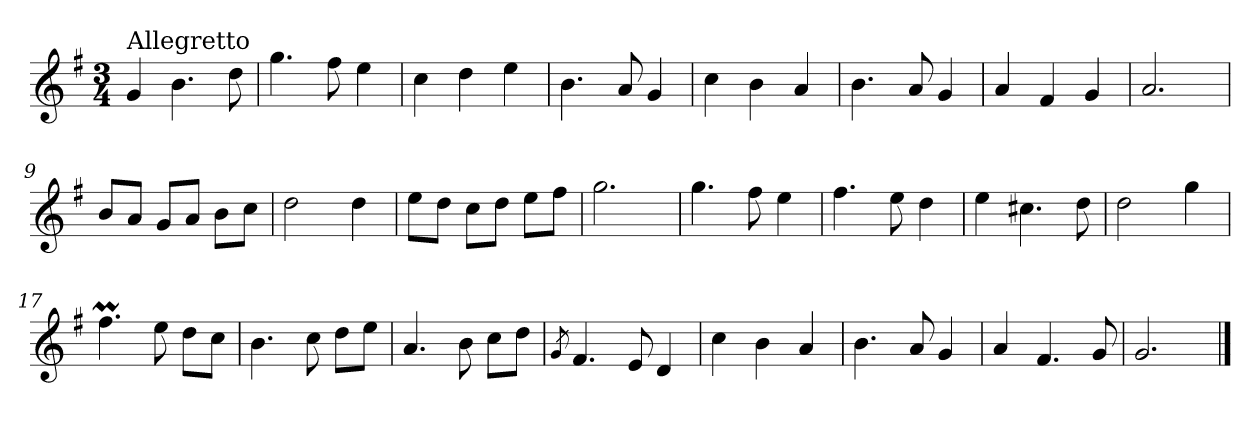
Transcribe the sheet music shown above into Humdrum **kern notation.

**kern
*part1
*staff1
*clefG2
*k[f#]
*e:
*M3/4
=1
!LO:TX:a:t=Allegretto
4g/
4.b\
8dd\
=2
4.gg\
8ff#\
4ee\
=3
4cc\
4dd\
4ee\
=4
4.b\
8a/
4g/
=5
4cc\
4b\
4a/
=6
4.b\
8a/
4g/
!!LO:LB:g=z
=7
4a/
4f#/
4g/
=8
2.a/
=9
8b/L
8a/J
8g/L
8a/J
8b\L
8cc\J
=10
2dd\
4dd\
=11
8ee\L
8dd\J
8cc\L
8dd\J
8ee\L
8ff#\J
=12
2.gg\
=13
4.gg\
8ff#\
4ee\
!!LO:LB:g=z
=14
4.ff#\
8ee\
4dd\
=15
4ee\
4.cc#X\
8dd\
=16
2dd\
4gg\
=17
4.ff#m\
8ee\
8dd\L
8cc\J
=18
4.b\
8cc\
8dd\L
8ee\J
=19
4.a/
8b\
8cc\L
8dd\J
=20
8qg/
4.f#/
8e/
4d/
!!LO:LB:g=z
=21
4cc\
4b\
4a/
=22
4.b\
8a/
4g/
=23
4a/
4.f#/
8g/
=24
2.g/
==
*-
